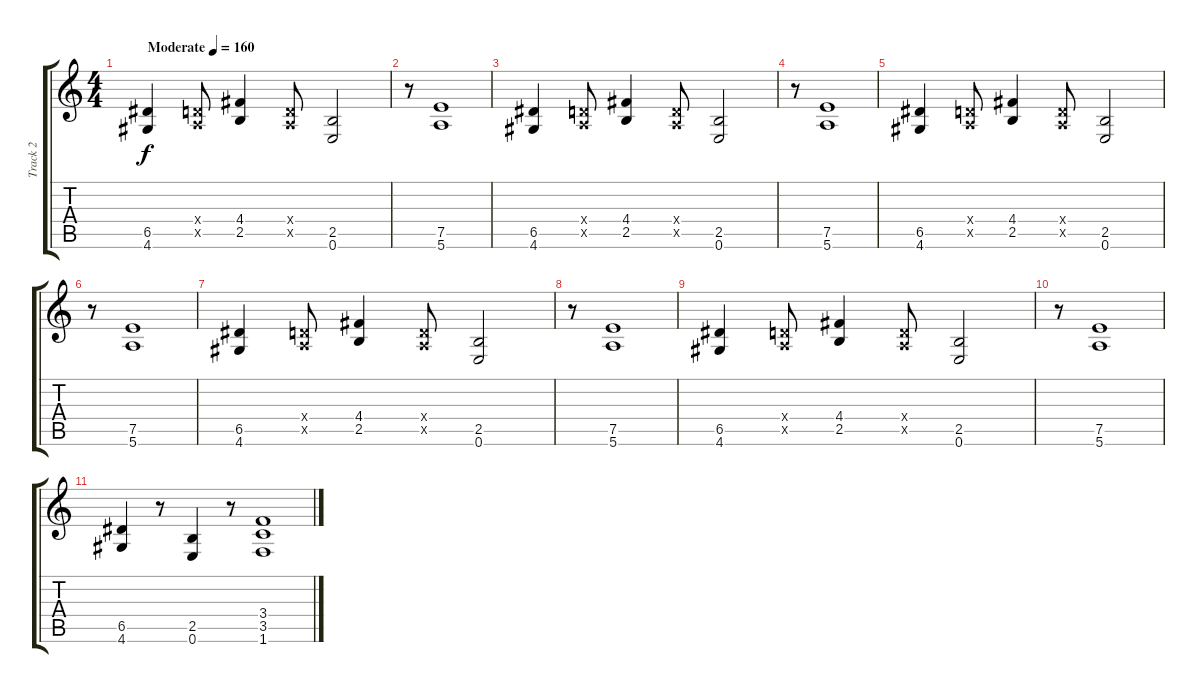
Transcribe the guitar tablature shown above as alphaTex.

\track ("Track 2" "Track 2") {instrument distortionguitar}
\staff {score tabs}
\tuning (E4 B3 G3 D3 A2 E2) {hide}
\ts (4 4)
\tempo (160 "Moderate")
\clef g2
\ks c
(6.5 4.6).4{dy f instrument distortionguitar} (0.4{x} 0.5{x}).8 (4.4 2.5).4 (0.4{x} 0.5{x}).8 (2.5 0.6).2 |
r.8 (7.5 5.6).1 |
(6.5 4.6).4 (0.4{x} 0.5{x}).8 (4.4 2.5).4 (0.4{x} 0.5{x}).8 (2.5 0.6).2 |
r.8 (7.5 5.6).1 |
(6.5 4.6).4 (0.4{x} 0.5{x}).8 (4.4 2.5).4 (0.4{x} 0.5{x}).8 (2.5 0.6).2 |
r.8 (7.5 5.6).1 |
(6.5 4.6).4 (0.4{x} 0.5{x}).8 (4.4 2.5).4 (0.4{x} 0.5{x}).8 (2.5 0.6).2 |
r.8 (7.5 5.6).1 |
(6.5 4.6).4 (0.4{x} 0.5{x}).8 (4.4 2.5).4 (0.4{x} 0.5{x}).8 (2.5 0.6).2 |
r.8 (7.5 5.6).1 |
(6.5 4.6).4 r.8 (2.5 0.6).4 r.8 (3.4 3.5 1.6).1
